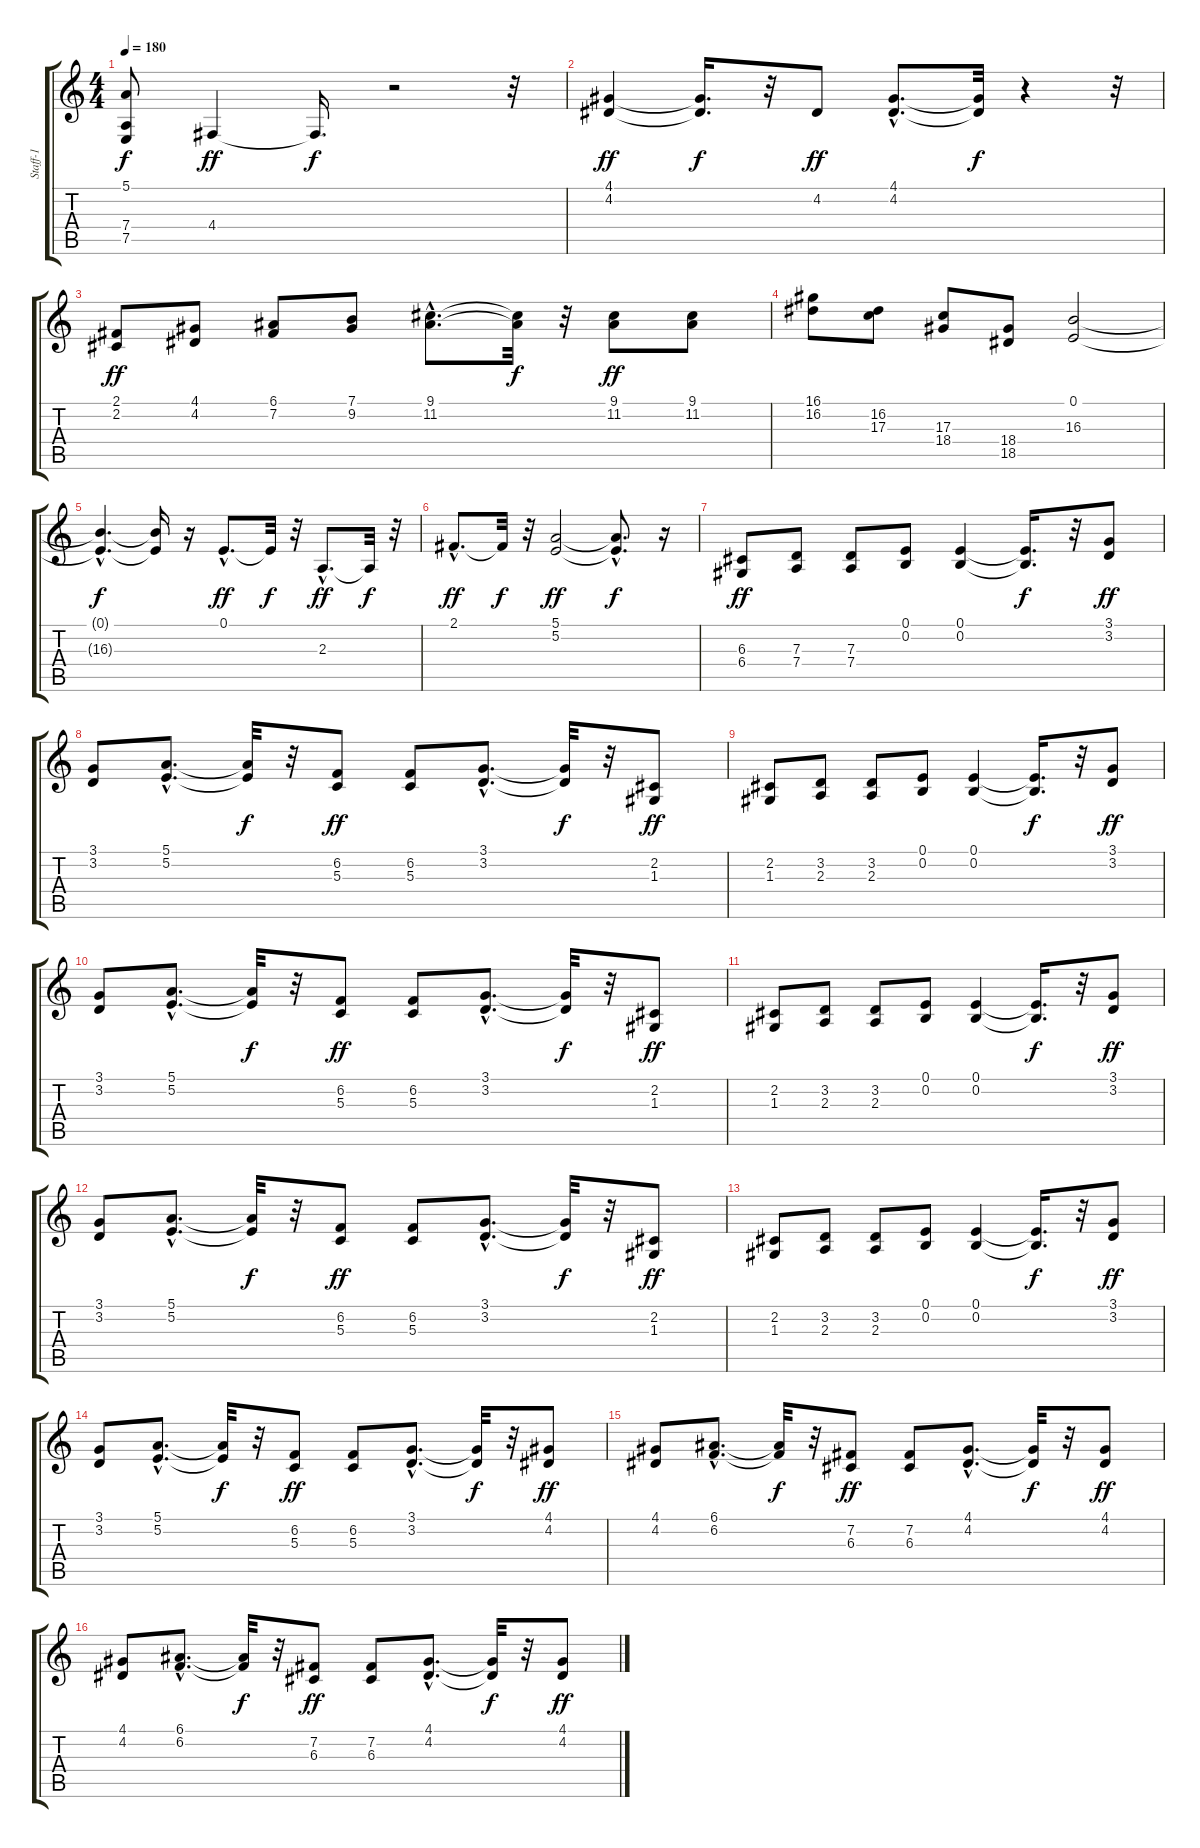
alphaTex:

\track ("Staff-1" "Staff-1") {instrument stringensemble1}
\staff {score tabs}
\tuning (E4 B3 G3 D3 A2 E2) {hide}
\ts (4 4)
\tempo 180
\clef g2
\ks c
(5.1{t} 7.4{t} 7.5{t}).8{dy f} 4.4.4{dy ff} 4.4{t}.16{d dy f} r.2 r.32 |
(4.1 4.2).4{dy ff} (4.1{t} 4.2{t}).16{d dy f} r.32 4.2.8{dy ff} (4.1{hac} 4.2{hac}).8{d} (4.1{t} 4.2{t}).32{dy f} r.4 r.32 |
(2.1 2.2).8{dy ff} (4.1 4.2).8 (6.1 7.2).8 (7.1 9.2).8 (9.1{hac} 11.2{hac}).8{d} (9.1{t} 11.2{t}).32{dy f} r.32 (9.1 11.2).8{dy ff} (9.1 11.2).8 |
(16.1 16.2).8 (16.2 17.3).8 (17.3 18.4).8 (18.4 18.5).8 (0.1 16.3).2 |
(0.1{hac t} 16.3{hac t}).4{d dy f} (0.1{t} 16.3{t}).16 r.16 0.1{hac}.8{d dy ff} 0.1{t}.32{dy f} r.32 2.3{hac}.8{d dy ff} 2.3{t}.32{dy f} r.32 |
2.1{hac}.8{d dy ff} 2.1{t}.32{dy f} r.32 (5.1 5.2).2{dy ff} (5.1{hac t} 5.2{hac t}).8{d dy f} r.16 |
(6.3 6.4).8{dy ff} (7.3 7.4).8 (7.3 7.4).8 (0.1 0.2).8 (0.1 0.2).4 (0.1{t} 0.2{t}).16{d dy f} r.32 (3.1 3.2).8{dy ff} |
(3.1 3.2).8 (5.1{hac} 5.2{hac}).8{d} (5.1{t} 5.2{t}).32{dy f} r.32 (6.2 5.3).8{dy ff} (6.2 5.3).8 (3.1{hac} 3.2{hac}).8{d} (3.1{t} 3.2{t}).32{dy f} r.32 (2.2 1.3).8{dy ff} |
(2.2 1.3).8 (3.2 2.3).8 (3.2 2.3).8 (0.1 0.2).8 (0.1 0.2).4 (0.1{t} 0.2{t}).16{d dy f} r.32 (3.1 3.2).8{dy ff} |
(3.1 3.2).8 (5.1{hac} 5.2{hac}).8{d} (5.1{t} 5.2{t}).32{dy f} r.32 (6.2 5.3).8{dy ff} (6.2 5.3).8 (3.1{hac} 3.2{hac}).8{d} (3.1{t} 3.2{t}).32{dy f} r.32 (2.2 1.3).8{dy ff} |
(2.2 1.3).8 (3.2 2.3).8 (3.2 2.3).8 (0.1 0.2).8 (0.1 0.2).4 (0.1{t} 0.2{t}).16{d dy f} r.32 (3.1 3.2).8{dy ff} |
(3.1 3.2).8 (5.1{hac} 5.2{hac}).8{d} (5.1{t} 5.2{t}).32{dy f} r.32 (6.2 5.3).8{dy ff} (6.2 5.3).8 (3.1{hac} 3.2{hac}).8{d} (3.1{t} 3.2{t}).32{dy f} r.32 (2.2 1.3).8{dy ff} |
(2.2 1.3).8 (3.2 2.3).8 (3.2 2.3).8 (0.1 0.2).8 (0.1 0.2).4 (0.1{t} 0.2{t}).16{d dy f} r.32 (3.1 3.2).8{dy ff} |
(3.1 3.2).8 (5.1{hac} 5.2{hac}).8{d} (5.1{t} 5.2{t}).32{dy f} r.32 (6.2 5.3).8{dy ff} (6.2 5.3).8 (3.1{hac} 3.2{hac}).8{d} (3.1{t} 3.2{t}).32{dy f} r.32 (4.1 4.2).8{dy ff} |
(4.1 4.2).8 (6.1{hac} 6.2{hac}).8{d} (6.1{t} 6.2{t}).32{dy f} r.32 (7.2 6.3).8{dy ff} (7.2 6.3).8 (4.1{hac} 4.2{hac}).8{d} (4.1{t} 4.2{t}).32{dy f} r.32 (4.1 4.2).8{dy ff} |
(4.1 4.2).8 (6.1{hac} 6.2{hac}).8{d} (6.1{t} 6.2{t}).32{dy f} r.32 (7.2 6.3).8{dy ff} (7.2 6.3).8 (4.1{hac} 4.2{hac}).8{d} (4.1{t} 4.2{t}).32{dy f} r.32 (4.1 4.2).8{dy ff}
